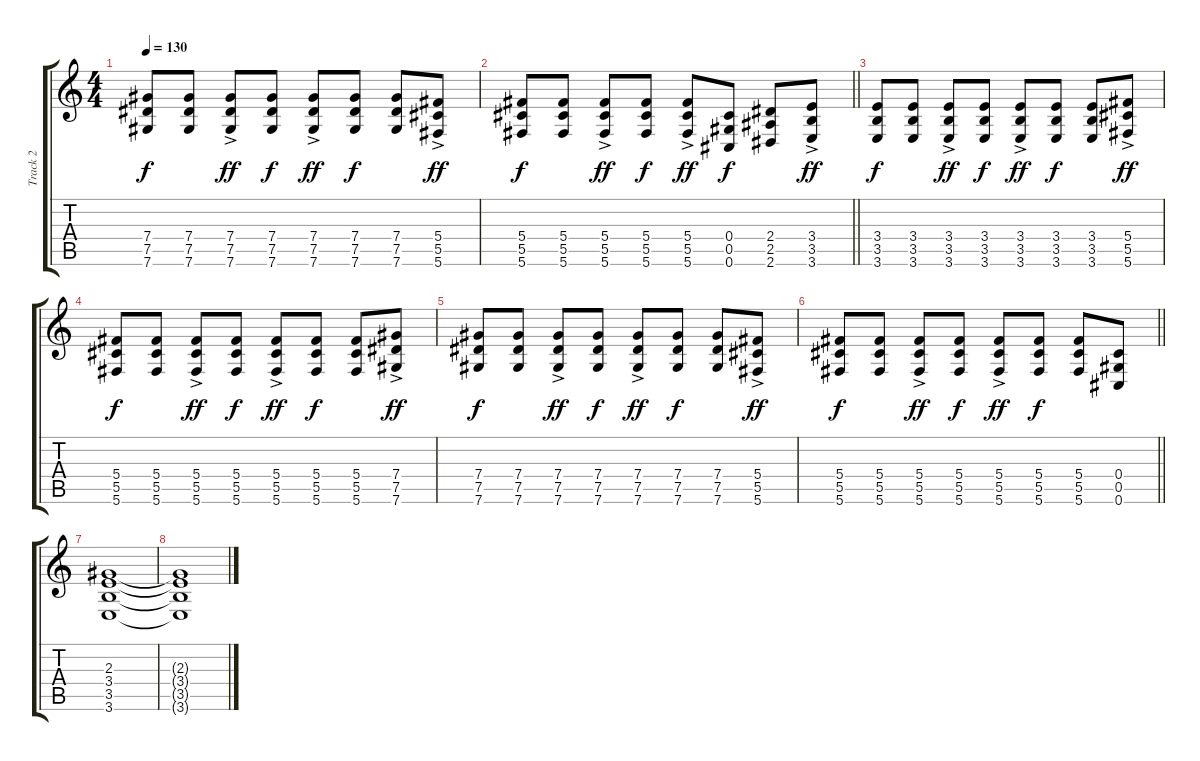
\track ("Track 2" "Track 2") {instrument acousticguitarsteel}
\staff {score tabs}
\tuning (Eb4 Bb3 Gb3 Db3 Ab2 Db2) {hide}
\ts (4 4)
\tempo 130
\clef g2
\ks c
(7.4 7.5 7.6).8{dy f} (7.4 7.5 7.6).8 (7.4{ac} 7.5 7.6).8{dy ff} (7.4 7.5 7.6).8{dy f} (7.4{ac} 7.5 7.6).8{dy ff} (7.4 7.5 7.6).8{dy f} (7.4 7.5 7.6).8 (5.4{ac} 5.5 5.6).8{dy ff} |
\barLineRight lightlight
(5.4 5.5 5.6).8{dy f} (5.4 5.5 5.6).8 (5.4{ac} 5.5 5.6).8{dy ff} (5.4 5.5 5.6).8{dy f} (5.4{ac} 5.5 5.6).8{dy ff} (0.4 0.5 0.6).8{dy f} (2.4 2.5 2.6).8 (3.4{ac} 3.5 3.6).8{dy ff} |
(3.4 3.5 3.6).8{dy f} (3.4 3.5 3.6).8 (3.4{ac} 3.5 3.6).8{dy ff} (3.4 3.5 3.6).8{dy f} (3.4{ac} 3.5 3.6).8{dy ff} (3.4 3.5 3.6).8{dy f} (3.4 3.5 3.6).8 (5.4{ac} 5.5 5.6).8{dy ff} |
(5.4 5.5 5.6).8{dy f} (5.4 5.5 5.6).8 (5.4{ac} 5.5 5.6).8{dy ff} (5.4 5.5 5.6).8{dy f} (5.4{ac} 5.5 5.6).8{dy ff} (5.4 5.5 5.6).8{dy f} (5.4 5.5 5.6).8 (7.4{ac} 7.5 7.6).8{dy ff} |
(7.4 7.5 7.6).8{dy f} (7.4 7.5 7.6).8 (7.4{ac} 7.5 7.6).8{dy ff} (7.4 7.5 7.6).8{dy f} (7.4{ac} 7.5 7.6).8{dy ff} (7.4 7.5 7.6).8{dy f} (7.4 7.5 7.6).8 (5.4{ac} 5.5 5.6).8{dy ff} |
\barLineRight lightlight
(5.4 5.5 5.6).8{dy f} (5.4 5.5 5.6).8 (5.4{ac} 5.5 5.6).8{dy ff} (5.4 5.5 5.6).8{dy f} (5.4{ac} 5.5 5.6).8{dy ff} (5.4 5.5 5.6).8{dy f} (5.4 5.5 5.6).8 (0.4 0.5 0.6).8 |
(2.3 3.4 3.5 3.6).1 |
(2.3{t} 3.4{t} 3.5{t} 3.6{t}).1
